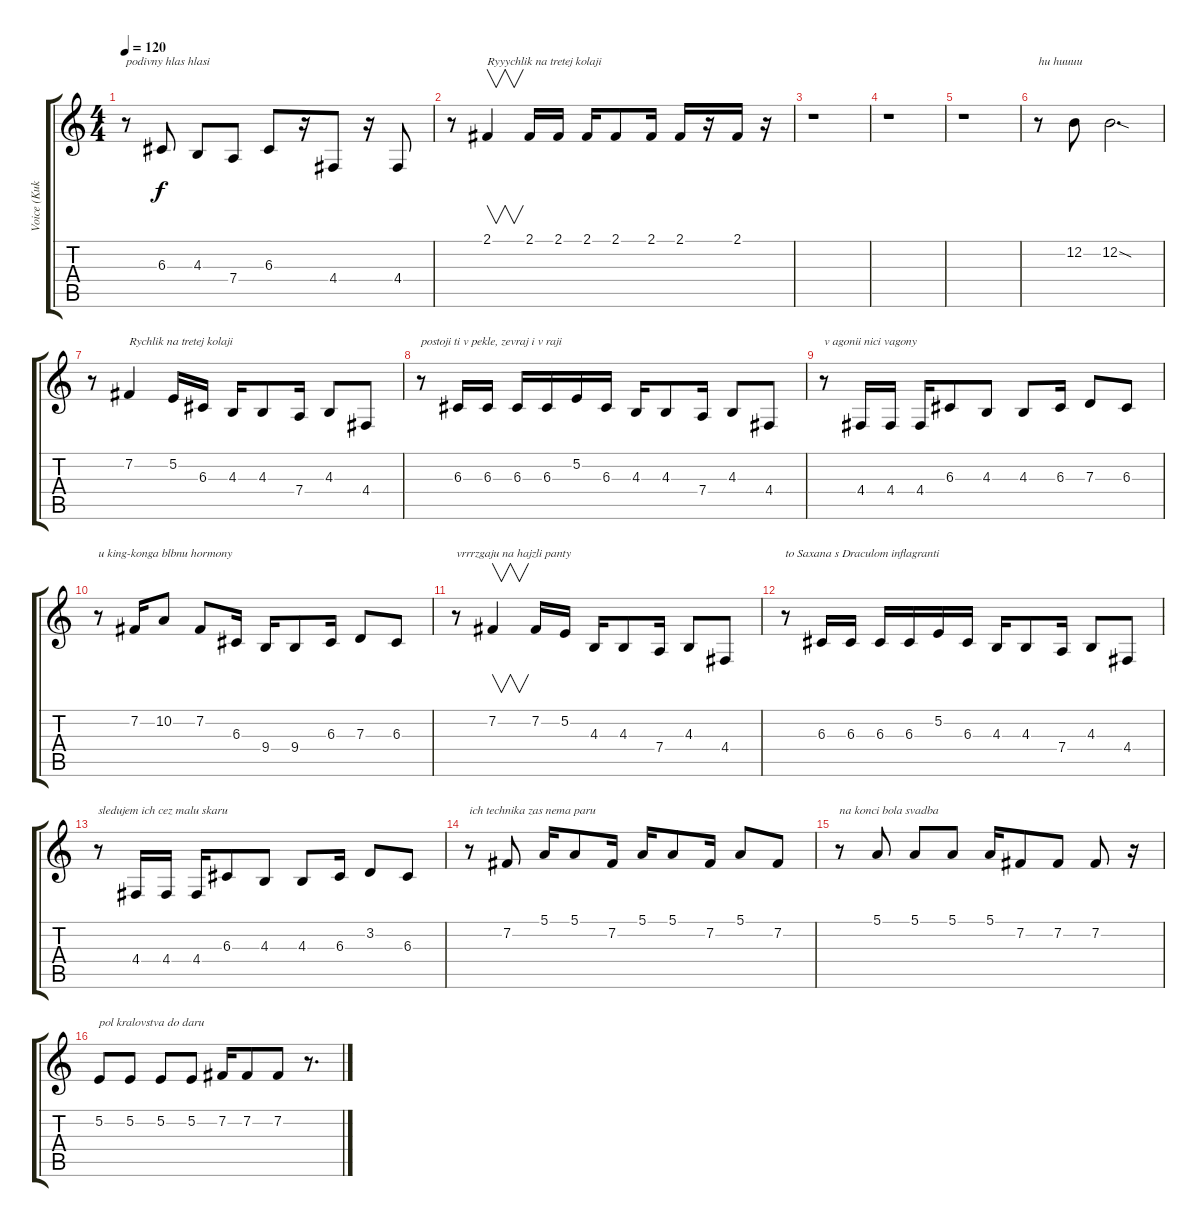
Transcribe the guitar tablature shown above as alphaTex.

\track ("Voice (Kuko)" "Voice (Kuk") {instrument lead8bassandlead}
\staff {score tabs}
\tuning (E4 B3 G3 D3 A2 E2) {hide}
\ts (4 4)
\tempo 120
\clef g2
\ks c
r.8{txt "podivny hlas hlasi" dy f} 6.3.8 4.3.8 7.4.8 6.3.8 r.16 4.4.8 r.16 4.4.8 |
r.8 2.1.4{v txt "Ryyychlik na tretej kolaji"} 2.1.16 2.1.16 2.1.16 2.1.8 2.1.16 2.1.16 r.16 2.1.16 r.16 |
r.1 |
r.1 |
r.1 |
r.8{txt "hu huuuu"} 12.2.8 12.2{sod}.2{d} |
r.8 7.2.4{txt "Rychlik na tretej kolaji"} 5.2.16 6.3.16 4.3.16 4.3.8 7.4.16 4.3.8 4.4.8 |
r.8{txt "postoji ti v pekle, zevraj i v raji"} 6.3.16 6.3.16 6.3.16 6.3.16 5.2.16 6.3.16 4.3.16 4.3.8 7.4.16 4.3.8 4.4.8 |
r.8{txt "v agonii nici vagony"} 4.4.16 4.4.16 4.4.16 6.3.8 4.3.8 4.3.8 6.3.16 7.3.8 6.3.8 |
r.8{txt "u king-konga blbnu hormony"} 7.2.16 10.2.8 7.2.8 6.3.16 9.4.16 9.4.8 6.3.16 7.3.8 6.3.8 |
r.8{txt "vrrrzgaju na hajzli panty"} 7.2.4{v} 7.2.16 5.2.16 4.3.16 4.3.8 7.4.16 4.3.8 4.4.8 |
r.8{txt "to Saxana s Draculom inflagranti"} 6.3.16 6.3.16 6.3.16 6.3.16 5.2.16 6.3.16 4.3.16 4.3.8 7.4.16 4.3.8 4.4.8 |
r.8{txt "sledujem ich cez malu skaru"} 4.4.16 4.4.16 4.4.16 6.3.8 4.3.8 4.3.8 6.3.16 3.2.8 6.3.8 |
r.8{txt "ich technika zas nema paru"} 7.2.8 5.1.16 5.1.8 7.2.16 5.1.16 5.1.8 7.2.16 5.1.8 7.2.8 |
r.8{txt "na konci bola svadba"} 5.1.8 5.1.8 5.1.8 5.1.16 7.2.8 7.2.8 7.2.8 r.16 |
5.2.8{txt "pol kralovstva do daru"} 5.2.8 5.2.8 5.2.8 7.2.16 7.2.8 7.2.8 r.8{d}
